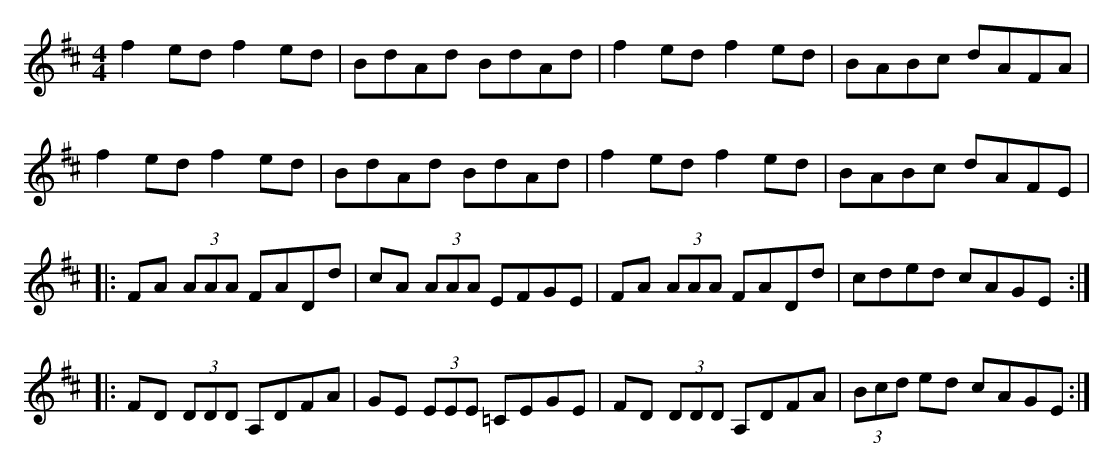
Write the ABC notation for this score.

X:1
M:4/4
K:D
f2 ed f2 ed|BdAd BdAd|f2 ed f2 ed|BABc dAFA|
f2 ed f2 ed|BdAd BdAd|f2 ed f2 ed|BABc dAFE|
|:FA (3AAA FADd|cA (3AAA EFGE|FA (3AAA FADd|cded cAGE:|
|:FD (3DDD A,DFA|GE (3EEE =CEGE|FD (3DDD A,DFA|(3Bcd ed cAGE:|
